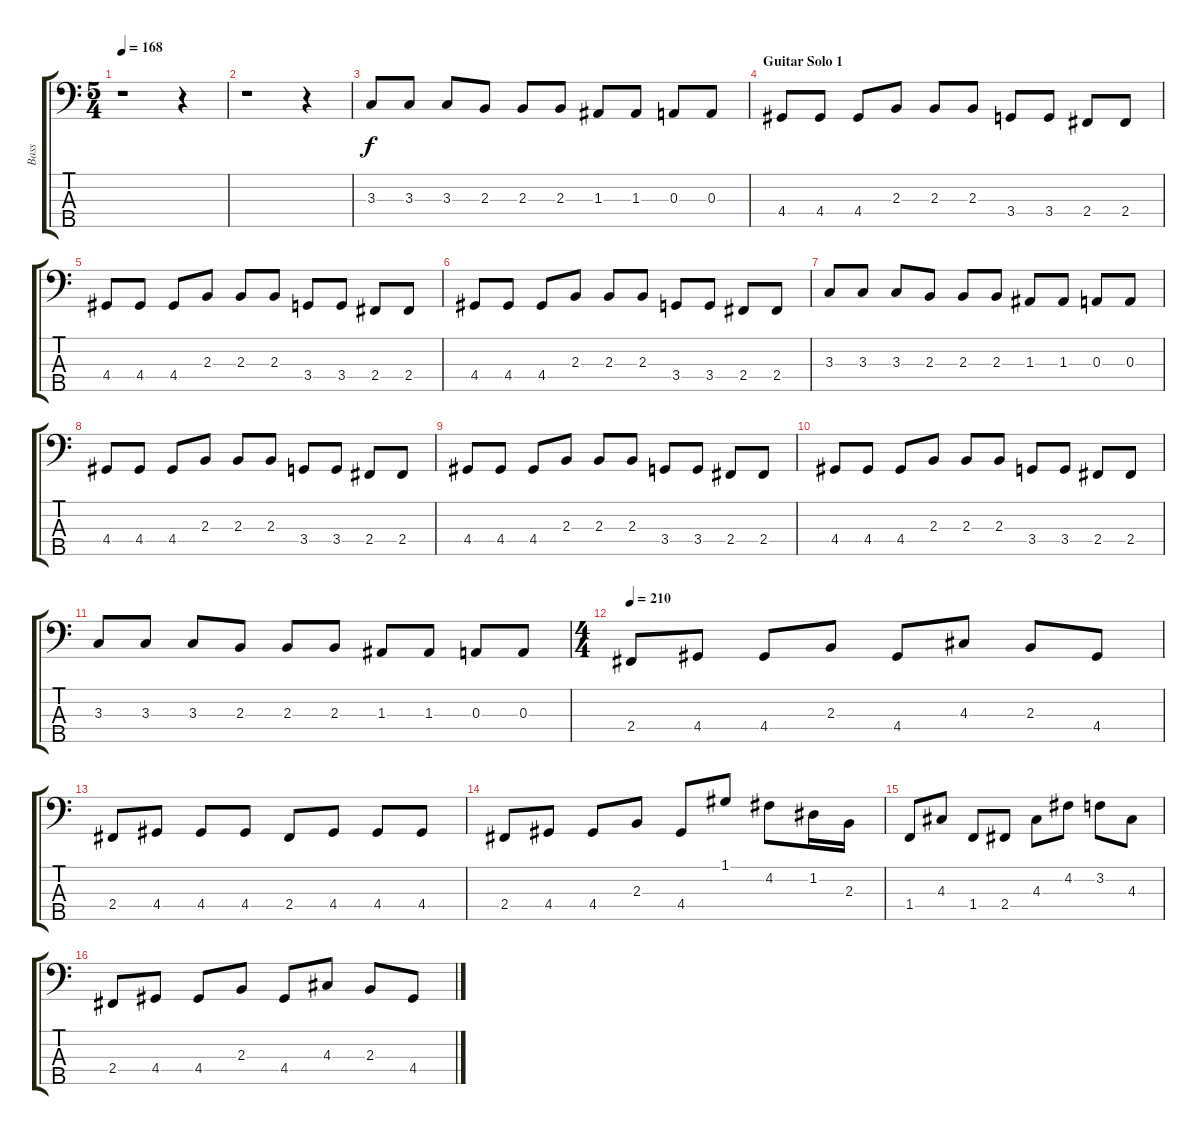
\track ("Bass" "Bass") {instrument electricbassfinger}
\staff {score tabs}
\tuning (G2 D2 A1 E1 B0) {hide}
\ts (5 4)
\tempo 168
\clef f4
\ks c
r.1{dy f} r.4 |
r.1 r.4 |
3.3.8 3.3.8 3.3.8 2.3.8 2.3.8 2.3.8 1.3.8 1.3.8 0.3.8 0.3.8 |
\section ("" "Guitar Solo 1")
4.4.8 4.4.8 4.4.8 2.3.8 2.3.8 2.3.8 3.4.8 3.4.8 2.4.8 2.4.8 |
4.4.8 4.4.8 4.4.8 2.3.8 2.3.8 2.3.8 3.4.8 3.4.8 2.4.8 2.4.8 |
4.4.8 4.4.8 4.4.8 2.3.8 2.3.8 2.3.8 3.4.8 3.4.8 2.4.8 2.4.8 |
3.3.8 3.3.8 3.3.8 2.3.8 2.3.8 2.3.8 1.3.8 1.3.8 0.3.8 0.3.8 |
4.4.8 4.4.8 4.4.8 2.3.8 2.3.8 2.3.8 3.4.8 3.4.8 2.4.8 2.4.8 |
4.4.8 4.4.8 4.4.8 2.3.8 2.3.8 2.3.8 3.4.8 3.4.8 2.4.8 2.4.8 |
4.4.8 4.4.8 4.4.8 2.3.8 2.3.8 2.3.8 3.4.8 3.4.8 2.4.8 2.4.8 |
3.3.8 3.3.8 3.3.8 2.3.8 2.3.8 2.3.8 1.3.8 1.3.8 0.3.8 0.3.8 |
\ts (4 4)
\tempo 210
2.4.8 4.4.8 4.4.8 2.3.8 4.4.8 4.3.8 2.3.8 4.4.8 |
2.4.8 4.4.8 4.4.8 4.4.8 2.4.8 4.4.8 4.4.8 4.4.8 |
2.4.8 4.4.8 4.4.8 2.3.8 4.4.8 1.1.8 4.2.8 1.2.16 2.3.16 |
1.4.8 4.3.8 1.4.8 2.4.8 4.3.8 4.2.8 3.2.8 4.3.8 |
2.4.8 4.4.8 4.4.8 2.3.8 4.4.8 4.3.8 2.3.8 4.4.8
